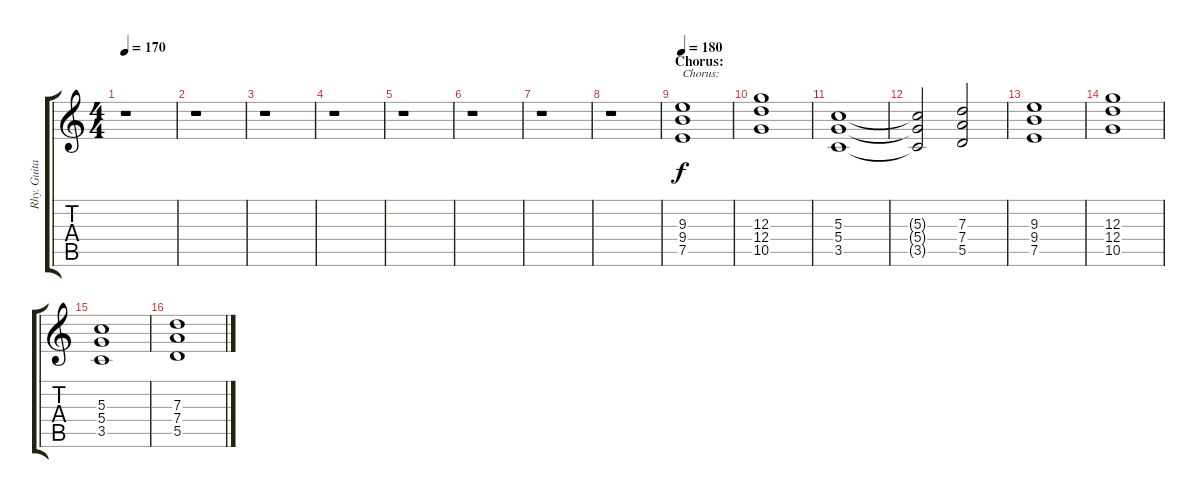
\track ("Rhy. Guitar 2" "Rhy. Guita") {instrument distortionguitar}
\staff {score tabs}
\tuning (E4 B3 G3 D3 A2 E2) {hide}
\ts (4 4)
\tempo 170
\clef g2
\ks c
r.1{dy f} |
r.1 |
r.1 |
r.1 |
r.1 |
r.1 |
r.1 |
r.1 |
\section ("" "Chorus:")
\tempo 180
(9.3 9.4 7.5).1{txt "Chorus:"} |
(12.3 12.4 10.5).1 |
(5.3 5.4 3.5).1 |
(5.3{t} 5.4{t} 3.5{t}).2 (7.3 7.4 5.5).2 |
(9.3 9.4 7.5).1 |
(12.3 12.4 10.5).1 |
(5.3 5.4 3.5).1 |
(7.3 7.4 5.5).1
